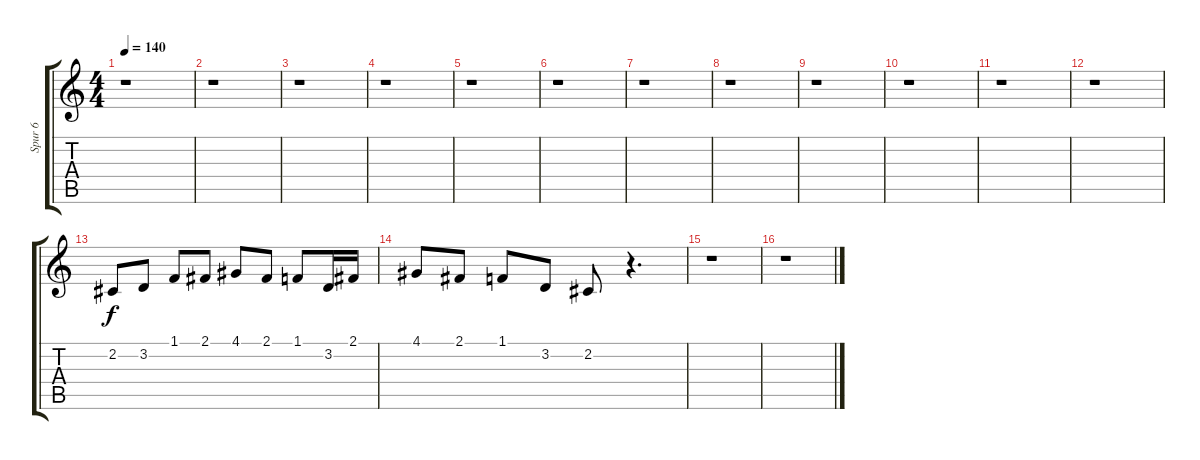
\track ("Spur 6" "Spur 6") {instrument synthstrings1}
\staff {score tabs}
\tuning (E4 B3 G3 D3 A2 E2) {hide}
\ts (4 4)
\tempo 140
\clef g2
\ks c
r.1{dy f} |
r.1 |
r.1 |
r.1 |
r.1 |
r.1 |
r.1 |
r.1 |
r.1 |
r.1 |
r.1 |
r.1 |
2.2.8 3.2.8 1.1.8 2.1.8 4.1.8 2.1.8 1.1.8 3.2.16 2.1.16 |
4.1.8 2.1.8 1.1.8 3.2.8 2.2.8 r.4{d} |
r.1 |
r.1
